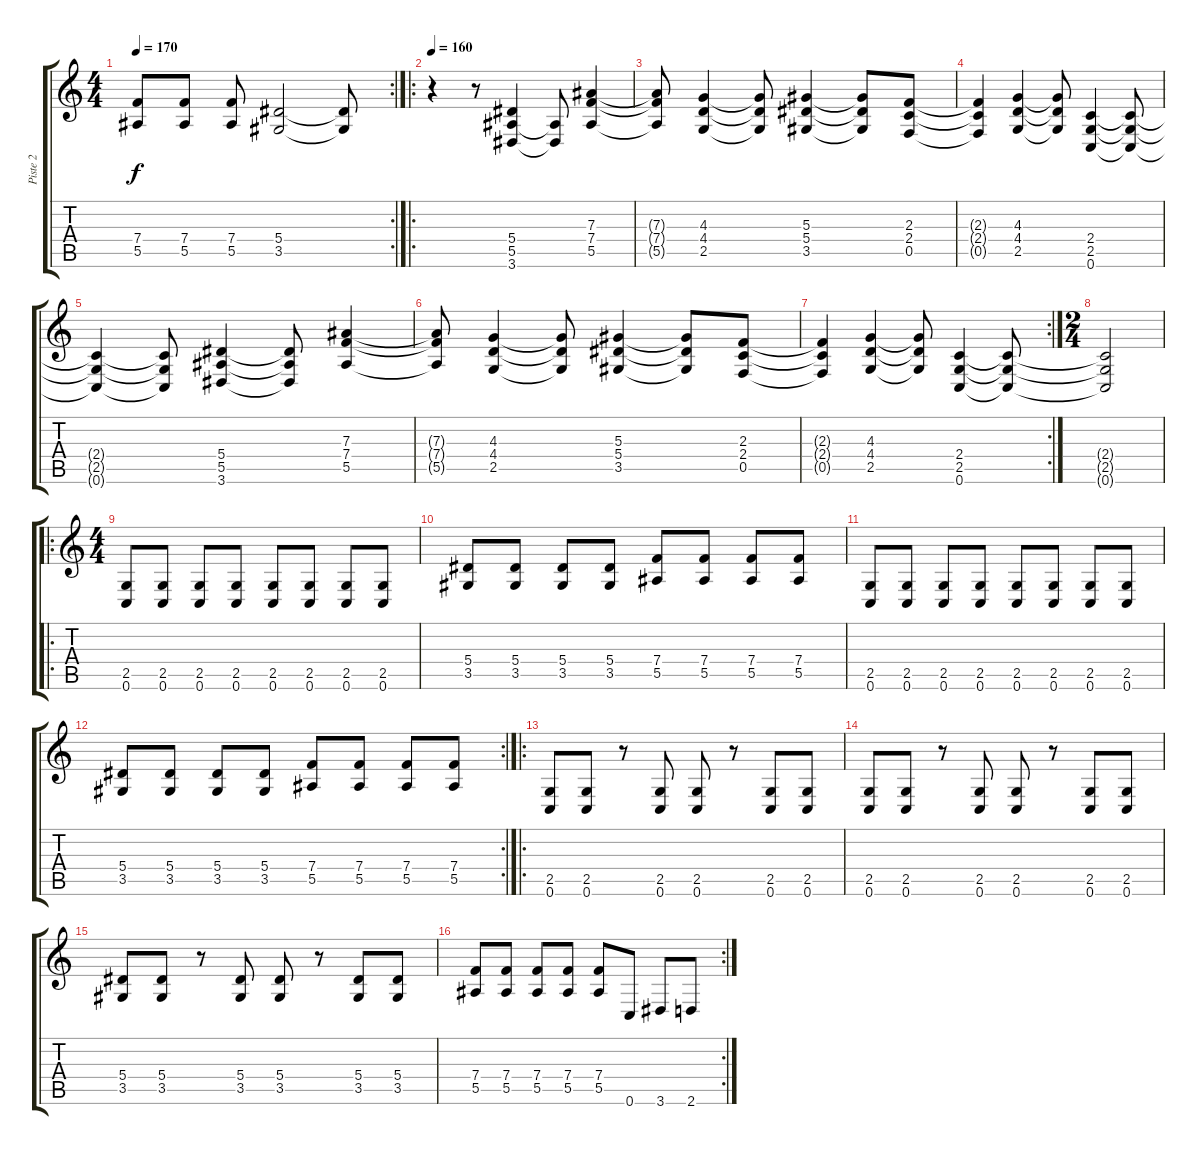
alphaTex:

\track ("Piste 2" "Piste 2") {instrument distortionguitar}
\staff {score tabs}
\tuning (C4 G3 Eb3 Bb2 F2 C2) {hide}
\rc 2
\ts (4 4)
\tempo 170
\clef g2
\ks c
(7.4 5.5).8{dy f} (7.4 5.5).8 (7.4 5.5).8 (5.4 3.5).2 (5.4{t} 3.5{t}).8 |
\ro
\tempo 160
r.4 r.8 (5.4 5.5 3.6).4 (5.5{t} 3.6{t}).8 (7.3 7.4 5.5).4 |
(7.3{t} 7.4{t} 5.5{t}).8 (4.3 4.4 2.5).4 (4.3{t} 4.4{t} 2.5{t}).8 (5.3 5.4 3.5).4 (5.3{t} 5.4{t} 3.5{t}).8 (2.3 2.4 0.5).8 |
(2.3{t} 2.4{t} 0.5{t}).4 (4.3 4.4 2.5).4 (4.3{t} 4.4{t} 2.5{t}).8 (2.4 2.5 0.6).4 (2.4{t} 2.5{t} 0.6{t}).8 |
(2.4{t} 2.5{t} 0.6{t}).4 (2.4{t} 2.5{t} 0.6{t}).8 (5.4 5.5 3.6).4 (5.4{t} 5.5{t} 3.6{t}).8 (7.3 7.4 5.5).4 |
(7.3{t} 7.4{t} 5.5{t}).8 (4.3 4.4 2.5).4 (4.3{t} 4.4{t} 2.5{t}).8 (5.3 5.4 3.5).4 (5.3{t} 5.4{t} 3.5{t}).8 (2.3 2.4 0.5).8 |
\rc 2
(2.3{t} 2.4{t} 0.5{t}).4 (4.3 4.4 2.5).4 (4.3{t} 4.4{t} 2.5{t}).8 (2.4 2.5 0.6).4 (2.4{t} 2.5{t} 0.6{t}).8 |
\ts (2 4)
(2.4{t} 2.5{t} 0.6{t}).2 |
\ro
\ts (4 4)
(2.5 0.6).8 (2.5 0.6).8 (2.5 0.6).8 (2.5 0.6).8 (2.5 0.6).8 (2.5 0.6).8 (2.5 0.6).8 (2.5 0.6).8 |
(5.4 3.5).8 (5.4 3.5).8 (5.4 3.5).8 (5.4 3.5).8 (7.4 5.5).8 (7.4 5.5).8 (7.4 5.5).8 (7.4 5.5).8 |
(2.5 0.6).8 (2.5 0.6).8 (2.5 0.6).8 (2.5 0.6).8 (2.5 0.6).8 (2.5 0.6).8 (2.5 0.6).8 (2.5 0.6).8 |
\rc 2
(5.4 3.5).8 (5.4 3.5).8 (5.4 3.5).8 (5.4 3.5).8 (7.4 5.5).8 (7.4 5.5).8 (7.4 5.5).8 (7.4 5.5).8 |
\ro
(2.5 0.6).8 (2.5 0.6).8 r.8 (2.5 0.6).8 (2.5 0.6).8 r.8 (2.5 0.6).8 (2.5 0.6).8 |
(2.5 0.6).8 (2.5 0.6).8 r.8 (2.5 0.6).8 (2.5 0.6).8 r.8 (2.5 0.6).8 (2.5 0.6).8 |
(5.4 3.5).8 (5.4 3.5).8 r.8 (5.4 3.5).8 (5.4 3.5).8 r.8 (5.4 3.5).8 (5.4 3.5).8 |
\rc 2
(7.4 5.5).8 (7.4 5.5).8 (7.4 5.5).8 (7.4 5.5).8 (7.4 5.5).8 0.6.8 3.6.8 2.6.8
